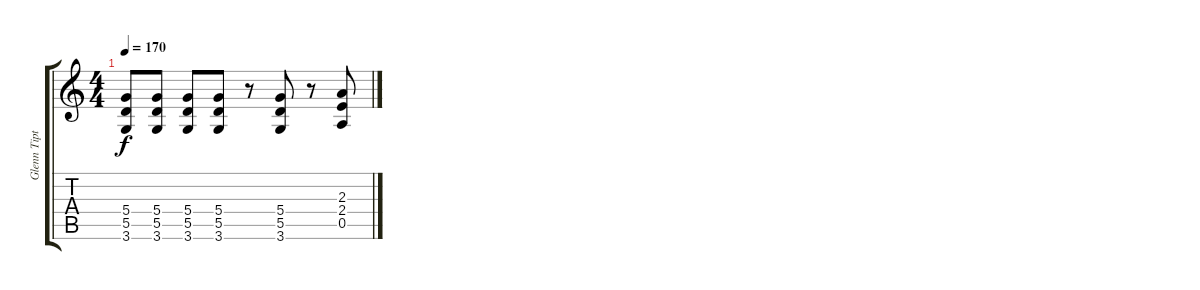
\track ("Glenn Tipton (Distortion Guitar)" "Glenn Tipt") {instrument distortionguitar}
\staff {score tabs}
\tuning (E4 B3 G3 D3 A2 E2) {hide}
\ts (4 4)
\tempo 170
\clef g2
\ks c
(5.4 5.5 3.6).8{dy f} (5.4 5.5 3.6).8 (5.4 5.5 3.6).8 (5.4 5.5 3.6).8 r.8 (5.4 5.5 3.6).8 r.8 (2.3 2.4 0.5).8
